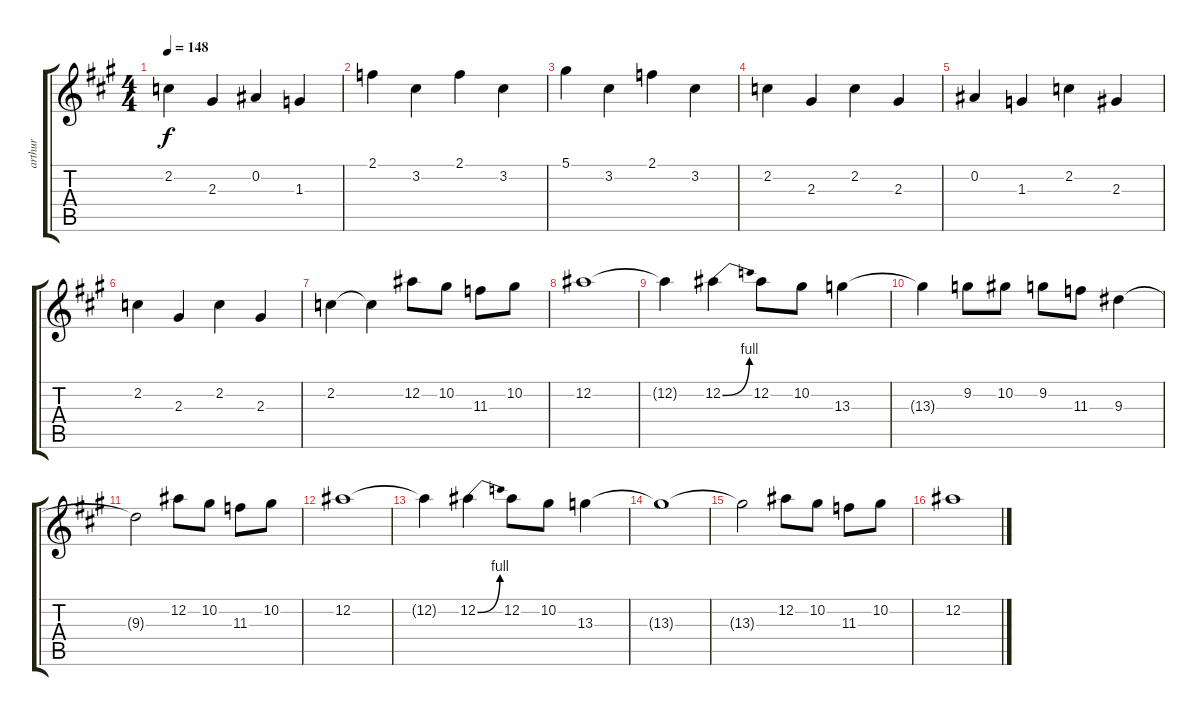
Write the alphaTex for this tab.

\track ("arthur" "arthur") {instrument overdrivenguitar}
\staff {score tabs}
\tuning (Eb4 Bb3 Gb3 Db3 Ab2 Eb2) {hide}
\ts (4 4)
\tempo 148
\clef g2
\ks a
2.2.4{dy f} 2.3.4 0.2.4 1.3.4 |
2.1.4 3.2.4 2.1.4 3.2.4 |
5.1.4 3.2.4 2.1.4 3.2.4 |
2.2.4 2.3.4 2.2.4 2.3.4 |
0.2.4 1.3.4 2.2.4 2.3.4 |
2.2.4 2.3.4 2.2.4 2.3.4 |
2.2.4 2.2{t}.4 12.2.8 10.2.8 11.3.8 10.2.8 |
12.2.1 |
12.2{t}.4 12.2{be (bend 0 0 60 4)}.4 12.2.8 10.2.8 13.3.4 |
13.3{t}.4 9.2.8 10.2.8 9.2.8 11.3.8 9.3.4 |
9.3{t}.2 12.2.8 10.2.8 11.3.8 10.2.8 |
12.2.1 |
12.2{t}.4 12.2{be (bend 0 0 60 4)}.4 12.2.8 10.2.8 13.3.4 |
13.3{t}.1 |
13.3{t}.2 12.2.8 10.2.8 11.3.8 10.2.8 |
12.2.1
